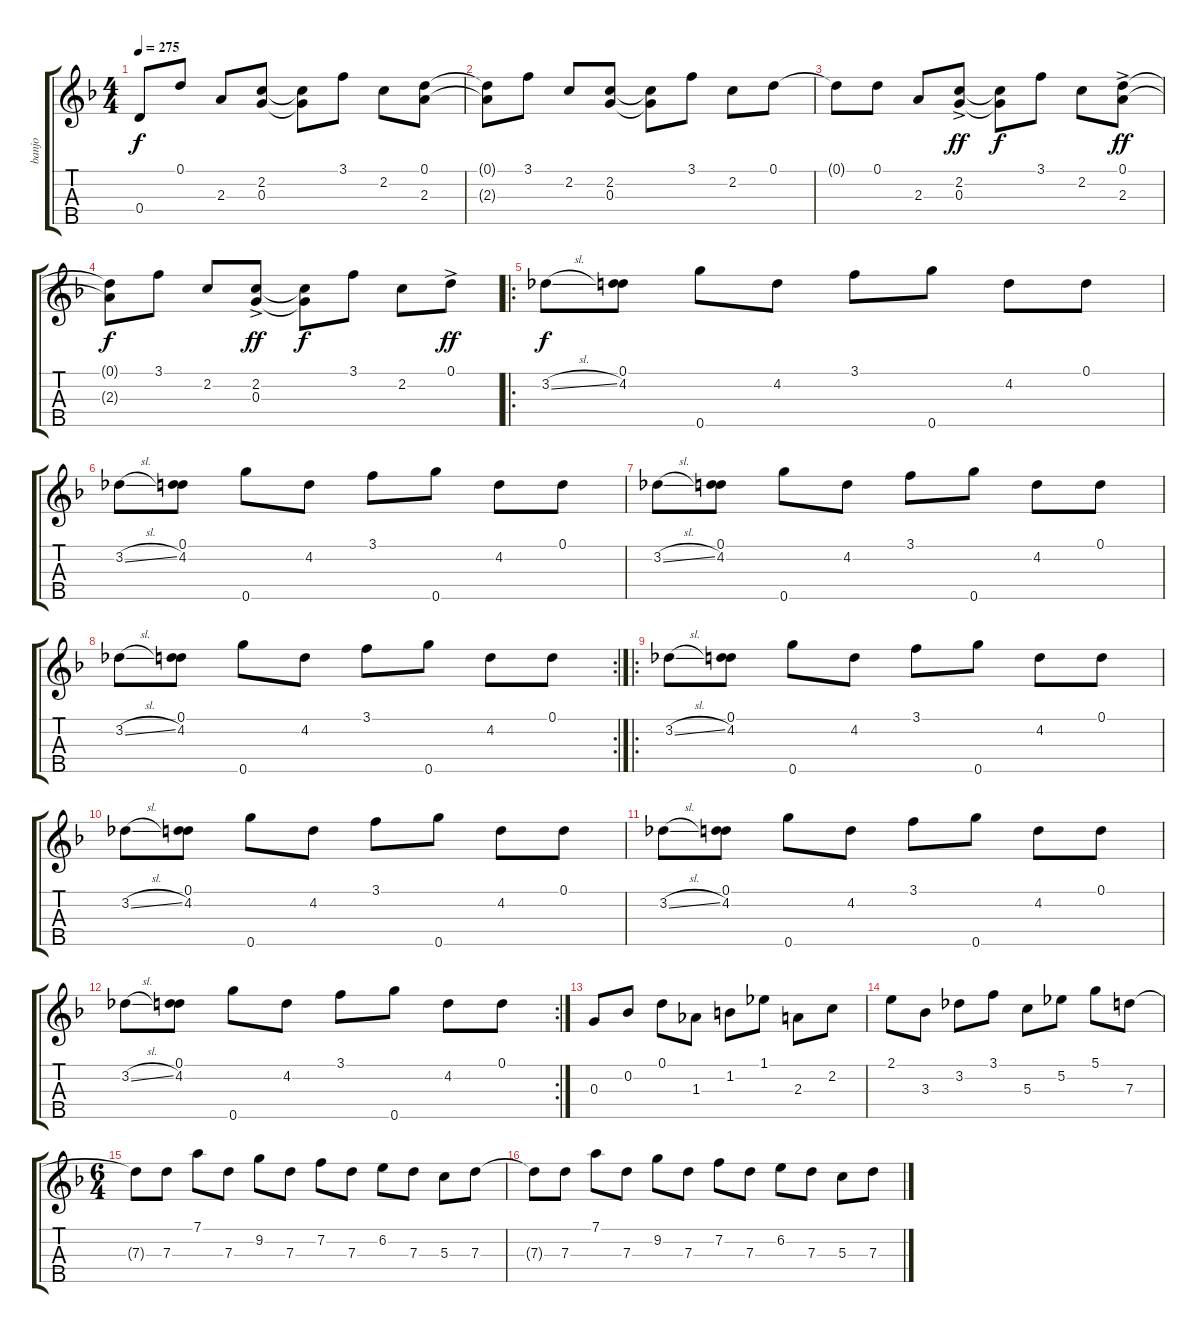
\track ("banjo" "banjo") {instrument banjo}
\staff {score tabs}
\tuning (D4 Bb3 G3 D3 G4) {hide}
\displaytranspose 12
\ts (4 4)
\tempo 275
\clef g2
\ks dminor
0.4{t}.8{dy f} 0.1.8 2.3.8 (2.2 0.3).8 (2.2{t} 0.3{t}).8 3.1.8 2.2.8 (0.1 2.3).8 |
(0.1{t} 2.3{t}).8 3.1.8 2.2.8 (2.2 0.3).8 (2.2{t} 0.3{t}).8 3.1.8 2.2.8 0.1.8 |
0.1{t}.8 0.1.8 2.3.8 (2.2{ac} 0.3).8{dy ff} (2.2{t} 0.3{t}).8{dy f} 3.1.8 2.2.8 (0.1{ac} 2.3).8{dy ff} |
(0.1{t} 2.3{t}).8{dy f} 3.1.8 2.2.8 (2.2{ac} 0.3).8{dy ff} (2.2{t} 0.3{t}).8{dy f} 3.1.8 2.2.8 0.1{ac}.8{dy ff} |
\ro
3.2{sl}.8{dy f} (0.1 4.2).8 0.5.8 4.2.8 3.1.8 0.5.8 4.2.8 0.1.8 |
3.2{sl}.8 (0.1 4.2).8 0.5.8 4.2.8 3.1.8 0.5.8 4.2.8 0.1.8 |
3.2{sl}.8 (0.1 4.2).8 0.5.8 4.2.8 3.1.8 0.5.8 4.2.8 0.1.8 |
\rc 2
3.2{sl}.8 (0.1 4.2).8 0.5.8 4.2.8 3.1.8 0.5.8 4.2.8 0.1.8 |
\ro
3.2{sl}.8 (0.1 4.2).8 0.5.8 4.2.8 3.1.8 0.5.8 4.2.8 0.1.8 |
3.2{sl}.8 (0.1 4.2).8 0.5.8 4.2.8 3.1.8 0.5.8 4.2.8 0.1.8 |
3.2{sl}.8 (0.1 4.2).8 0.5.8 4.2.8 3.1.8 0.5.8 4.2.8 0.1.8 |
\rc 2
3.2{sl}.8 (0.1 4.2).8 0.5.8 4.2.8 3.1.8 0.5.8 4.2.8 0.1.8 |
0.3.8 0.2.8 0.1.8 1.3.8 1.2.8 1.1.8 2.3.8 2.2.8 |
2.1.8 3.3.8 3.2.8 3.1.8 5.3.8 5.2.8 5.1.8 7.3.8 |
\ts (6 4)
7.3{t}.8 7.3.8 7.1.8 7.3.8 9.2.8 7.3.8 7.2.8 7.3.8 6.2.8 7.3.8 5.3.8 7.3.8 |
7.3{t}.8 7.3.8 7.1.8 7.3.8 9.2.8 7.3.8 7.2.8 7.3.8 6.2.8 7.3.8 5.3.8 7.3.8
